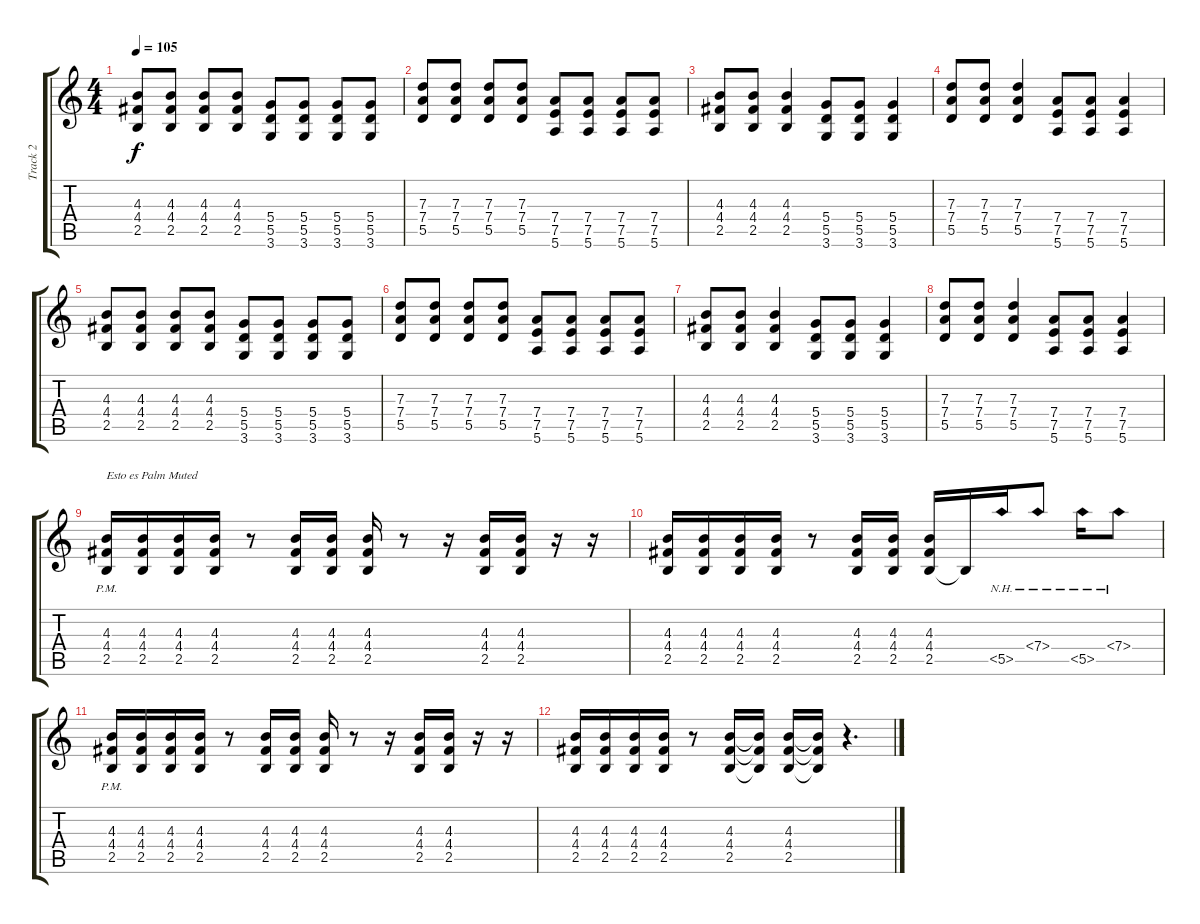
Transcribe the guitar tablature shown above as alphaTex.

\track ("Track 2" "Track 2") {instrument overdrivenguitar}
\staff {score tabs}
\tuning (E4 B3 G3 D3 A2 E2) {hide}
\ts (4 4)
\tempo 105
\clef g2
\ks c
(4.3 4.4 2.5).8{dy f} (4.3 4.4 2.5).8 (4.3 4.4 2.5).8 (4.3 4.4 2.5).8 (5.4 5.5 3.6).8 (5.4 5.5 3.6).8 (5.4 5.5 3.6).8 (5.4 5.5 3.6).8 |
(7.3 7.4 5.5).8 (7.3 7.4 5.5).8 (7.3 7.4 5.5).8 (7.3 7.4 5.5).8 (7.4 7.5 5.6).8 (7.4 7.5 5.6).8 (7.4 7.5 5.6).8 (7.4 7.5 5.6).8 |
(4.3 4.4 2.5).8 (4.3 4.4 2.5).8 (4.3 4.4 2.5).4 (5.4 5.5 3.6).8 (5.4 5.5 3.6).8 (5.4 5.5 3.6).4 |
(7.3 7.4 5.5).8 (7.3 7.4 5.5).8 (7.3 7.4 5.5).4 (7.4 7.5 5.6).8 (7.4 7.5 5.6).8 (7.4 7.5 5.6).4 |
(4.3 4.4 2.5).8 (4.3 4.4 2.5).8 (4.3 4.4 2.5).8 (4.3 4.4 2.5).8 (5.4 5.5 3.6).8 (5.4 5.5 3.6).8 (5.4 5.5 3.6).8 (5.4 5.5 3.6).8 |
(7.3 7.4 5.5).8 (7.3 7.4 5.5).8 (7.3 7.4 5.5).8 (7.3 7.4 5.5).8 (7.4 7.5 5.6).8 (7.4 7.5 5.6).8 (7.4 7.5 5.6).8 (7.4 7.5 5.6).8 |
(4.3 4.4 2.5).8 (4.3 4.4 2.5).8 (4.3 4.4 2.5).4 (5.4 5.5 3.6).8 (5.4 5.5 3.6).8 (5.4 5.5 3.6).4 |
(7.3 7.4 5.5).8 (7.3 7.4 5.5).8 (7.3 7.4 5.5).4 (7.4 7.5 5.6).8 (7.4 7.5 5.6).8 (7.4 7.5 5.6).4 |
(4.3 4.4 2.5{pm}).16{txt "Esto es Palm Muted" instrument electricguitarmuted} (4.3 4.4 2.5).16 (4.3 4.4 2.5).16 (4.3 4.4 2.5).16 r.8 (4.3 4.4 2.5).16 (4.3 4.4 2.5).16 (4.3 4.4 2.5).16 r.8 r.16 (4.3 4.4 2.5).16 (4.3 4.4 2.5).16 r.16 r.16 |
(4.3 4.4 2.5).16 (4.3 4.4 2.5).16 (4.3 4.4 2.5).16 (4.3 4.4 2.5).16 r.8 (4.3 4.4 2.5).16 (4.3 4.4 2.5).16 (4.3 4.4 2.5).16 2.5{t}.16 5.5{nh}.16{instrument distortionguitar} 7.4{nh}.8 5.5{nh}.16 7.4{nh}.8 |
(4.3 4.4 2.5{pm}).16{instrument electricguitarmuted} (4.3 4.4 2.5).16 (4.3 4.4 2.5).16 (4.3 4.4 2.5).16 r.8 (4.3 4.4 2.5).16 (4.3 4.4 2.5).16 (4.3 4.4 2.5).16 r.8 r.16 (4.3 4.4 2.5).16 (4.3 4.4 2.5).16 r.16 r.16 |
(4.3 4.4 2.5).16 (4.3 4.4 2.5).16 (4.3 4.4 2.5).16 (4.3 4.4 2.5).16 r.8 (4.3 4.4 2.5).16 (4.3{t} 4.4{t} 2.5{t}).16 (4.3 4.4 2.5).16 (4.3{t} 4.4{t} 2.5{t}).16 r.4{d}
